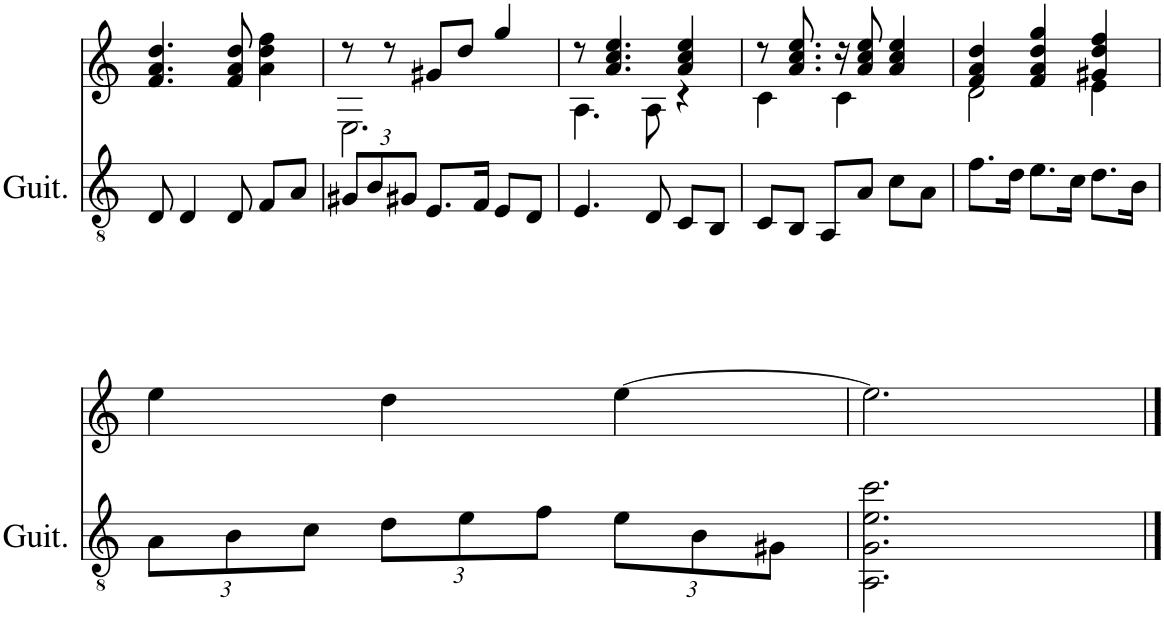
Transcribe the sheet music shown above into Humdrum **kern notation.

**kern	**kern
*part2	*part1
*staff2	*staff1
*I"Guitar	*I"Piano
*I'Guit.	*I'Pno
!!LO:PB:g=z
*clefGv2	*clefG2
*k[]	*k[]
*M3/4	*M3/4
=72	=72
8D/	4.f/ 4.a/ 4.dd/
4D/	.
8D/	8f/ 8a/ 8dd/
8F/L	4a\ 4dd\ 4ff\
8A/J	.
=73	=73
*Xbrackettup	*
*	*^
12G#X/L	8r	2.E\
12B/	.	.
.	8r	.
12G#X/J	.	.
8.E/L	8g#X/L	.
.	8dd/J	.
16F/Jk	.	.
8E/L	4gg/	.
8D/J	.	.
=74	=74	=74
4.E/	8r	4.A\
.	4.a/ 4.cc/ 4.ee/	.
8D/	.	8A\
8C/L	4a/ 4cc/ 4ee/	4r
8BB/J	.	.
=75	=75	=75
8C/L	8r	4c\
8BB/J	8.a/ 8.cc/ 8.ee/	.
8AA/L	.	16ryy
.	16r	4c\
8A/J	8a/ 8cc/ 8ee/	.
8c\L	4a/ 4cc/ 4ee/	.
.	.	8.ryy
8A\J	.	.
=76	=76	=76
8.f\L	4f/ 4a/ 4dd/	2d\
16d\Jk	.	.
8.e\L	4f/ 4a/ 4dd/ 4gg/	.
16c\Jk	.	.
8.d\L	4g#X/ 4dd/ 4ff/	4e\
16B\Jk	.	.
*	*v	*v
!!LO:LB:g=z
=77	=77
12A\L	4ee\
12B\	.
12c\J	.
12d\L	4dd\
12e\	.
12f\J	.
12e\L	[4ee\
12B\	.
12G#X\J	.
=78	=78
2.AA\ 2.G\ 2.e\ 2.cc\	2.ee\]
==	==
*-	*-
